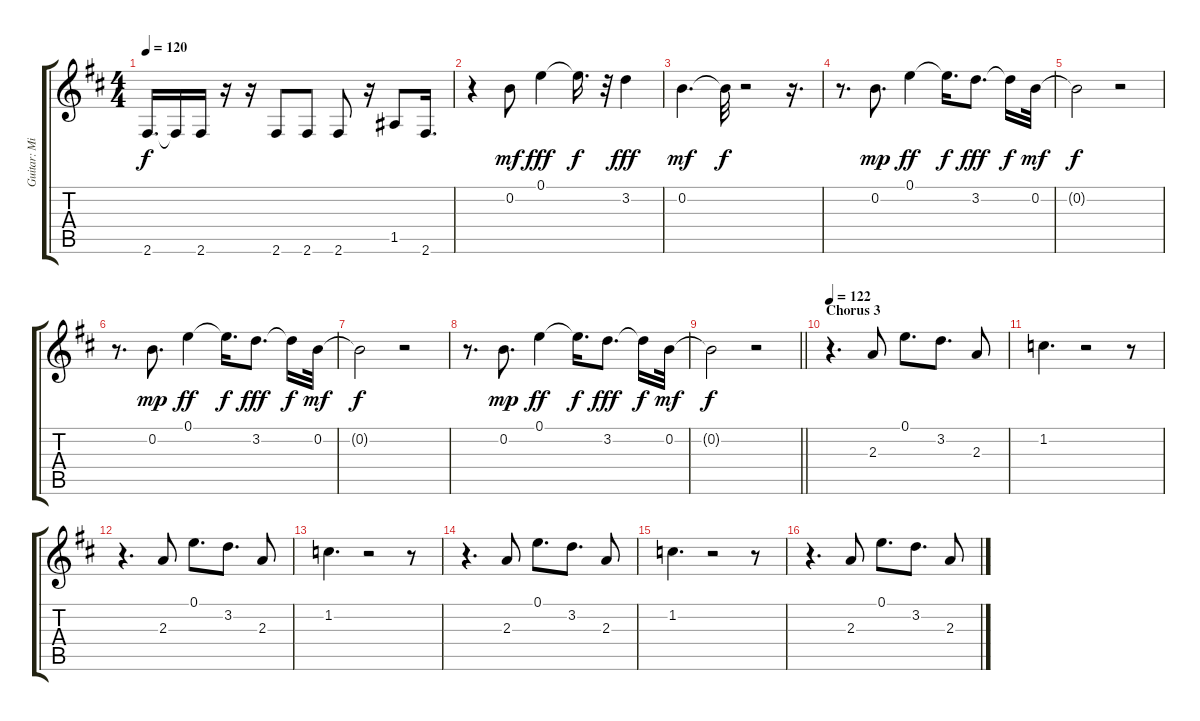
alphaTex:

\track ("Guitar: Mick Ralphs" "Guitar: Mi") {instrument acousticguitarsteel}
\staff {score tabs}
\tuning (E4 B3 G3 D3 A2 E2) {hide}
\ts (4 4)
\tempo 120
\clef g2
\ks d
2.6{t}.16{d dy f} 2.6{t}.16 2.6.16 r.16 r.16 2.6.8 2.6.8 2.6.8 r.16 1.5.8 2.6.16{d} |
r.4 0.2.8{dy mf} 0.1.4{dy fff} 0.1{t}.16{d dy f} r.32 3.2.4{dy fff} |
0.2.4{d dy mf} 0.2{t}.32{dy f} r.2 r.16{d} |
r.8{d} 0.2.8{d dy mp} 0.1.4{dy ff} 0.1{t}.16{d dy f} 3.2.8{d dy fff} 3.2{t}.16{dy f} 0.2.32{dy mf} |
0.2{t}.2{dy f} r.2 |
r.8{d} 0.2.8{d dy mp} 0.1.4{dy ff} 0.1{t}.16{d dy f} 3.2.8{d dy fff} 3.2{t}.16{dy f} 0.2.32{dy mf} |
0.2{t}.2{dy f} r.2 |
r.8{d} 0.2.8{d dy mp} 0.1.4{dy ff} 0.1{t}.16{d dy f} 3.2.8{d dy fff} 3.2{t}.16{dy f} 0.2.32{dy mf} |
\barLineRight lightlight
0.2{t}.2{dy f} r.2 |
\section ("" "Chorus 3")
\tempo 122
r.4{d} 2.3.8 0.1.8{d} 3.2.8{d} 2.3.8 |
1.2.4{d} r.2 r.8 |
r.4{d} 2.3.8 0.1.8{d} 3.2.8{d} 2.3.8 |
1.2.4{d} r.2 r.8 |
r.4{d} 2.3.8 0.1.8{d} 3.2.8{d} 2.3.8 |
1.2.4{d} r.2 r.8 |
r.4{d} 2.3.8 0.1.8{d} 3.2.8{d} 2.3.8
